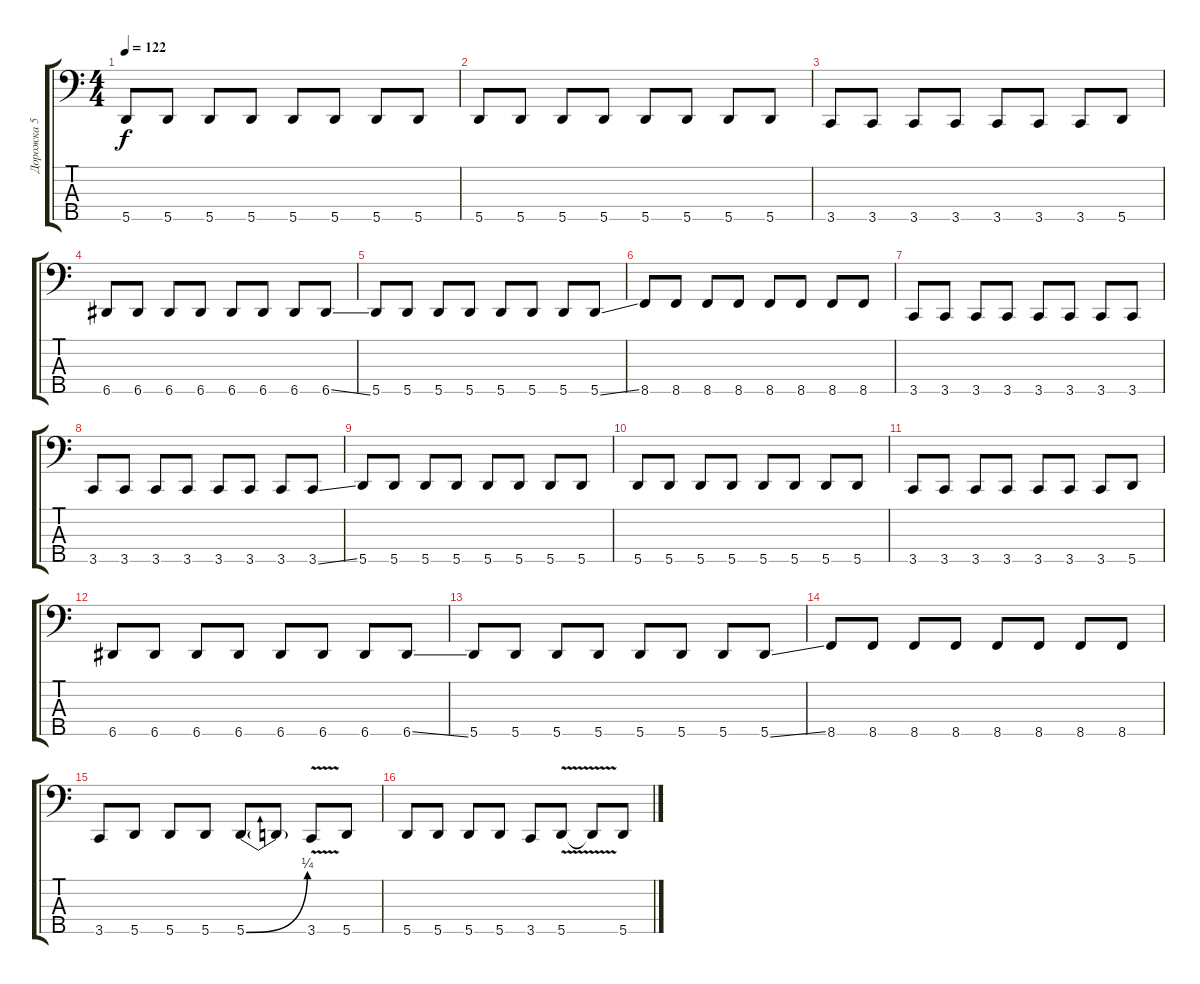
\track ("Дорожка 5" "Дорожка 5") {instrument electricbasspick}
\staff {score tabs}
\tuning (F2 C2 G1 D1 A0) {hide}
\ts (4 4)
\tempo 122
\clef f4
\ks c
5.5.8{dy f} 5.5.8 5.5.8 5.5.8 5.5.8 5.5.8 5.5.8 5.5.8 |
5.5.8 5.5.8 5.5.8 5.5.8 5.5.8 5.5.8 5.5.8 5.5.8 |
3.5.8 3.5.8 3.5.8 3.5.8 3.5.8 3.5.8 3.5.8 5.5.8 |
6.5.8 6.5.8 6.5.8 6.5.8 6.5.8 6.5.8 6.5.8 6.5{ss}.8 |
5.5.8 5.5.8 5.5.8 5.5.8 5.5.8 5.5.8 5.5.8 5.5{ss}.8 |
8.5.8 8.5.8 8.5.8 8.5.8 8.5.8 8.5.8 8.5.8 8.5.8 |
3.5.8 3.5.8 3.5.8 3.5.8 3.5.8 3.5.8 3.5.8 3.5.8 |
3.5.8 3.5.8 3.5.8 3.5.8 3.5.8 3.5.8 3.5.8 3.5{ss}.8 |
5.5.8 5.5.8 5.5.8 5.5.8 5.5.8 5.5.8 5.5.8 5.5.8 |
5.5.8 5.5.8 5.5.8 5.5.8 5.5.8 5.5.8 5.5.8 5.5.8 |
3.5.8 3.5.8 3.5.8 3.5.8 3.5.8 3.5.8 3.5.8 5.5.8 |
6.5.8 6.5.8 6.5.8 6.5.8 6.5.8 6.5.8 6.5.8 6.5{ss}.8 |
5.5.8 5.5.8 5.5.8 5.5.8 5.5.8 5.5.8 5.5.8 5.5{ss}.8 |
8.5.8 8.5.8 8.5.8 8.5.8 8.5.8 8.5.8 8.5.8 8.5.8 |
3.5.8 5.5.8 5.5.8 5.5.8 5.5{be (bend 0 0 60 1)}.8 5.5{t}.8 3.5{v}.8 5.5.8 |
5.5.8 5.5.8 5.5.8 5.5.8 3.5.8 5.5{v}.8 5.5{t}.8 5.5.8
